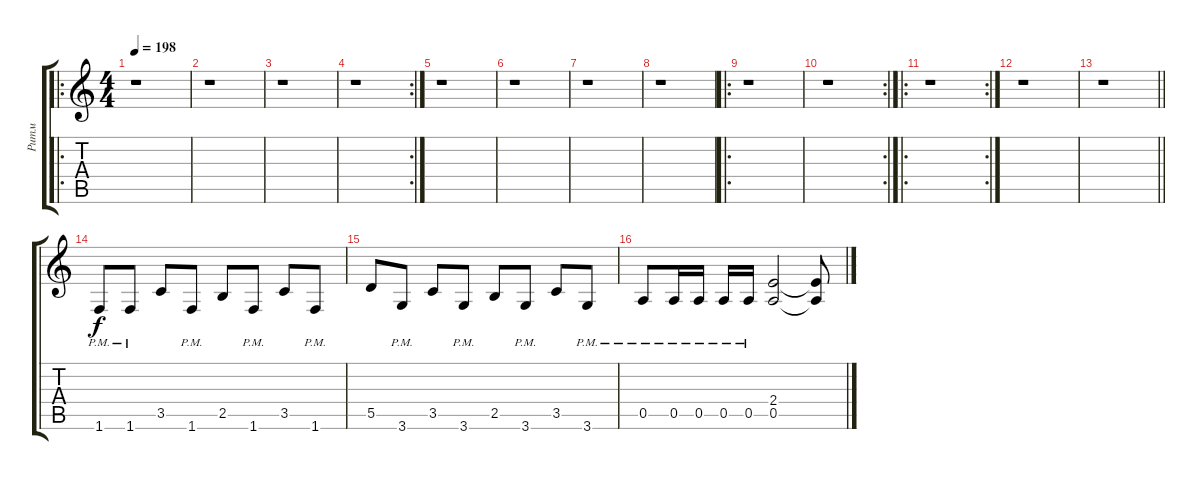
\track ("Ритм" "Ритм") {instrument distortionguitar}
\staff {score tabs}
\tuning (E4 B3 G3 D3 A2 E2) {hide}
\ro
\ts (4 4)
\tempo 198
\clef g2
\ks c
r.1{dy f} |
r.1 |
r.1 |
\rc 2
r.1 |
r.1 |
r.1 |
r.1 |
r.1 |
\ro
r.1 |
\rc 2
r.1 |
\ro
\rc 2
r.1 |
r.1 |
\barLineRight lightlight
r.1 |
1.6{pm}.8{instrument distortionguitar} 1.6{pm}.8 3.5.8 1.6{pm}.8 2.5.8 1.6{pm}.8 3.5.8 1.6{pm}.8 |
5.5.8 3.6{pm}.8 3.5.8 3.6{pm}.8 2.5.8 3.6{pm}.8 3.5.8 3.6{pm}.8 |
0.5{pm}.8 0.5{pm}.16 0.5{pm}.16 0.5{pm}.16 0.5{pm}.16 (2.4 0.5).2 (2.4{t} 0.5{t}).8
